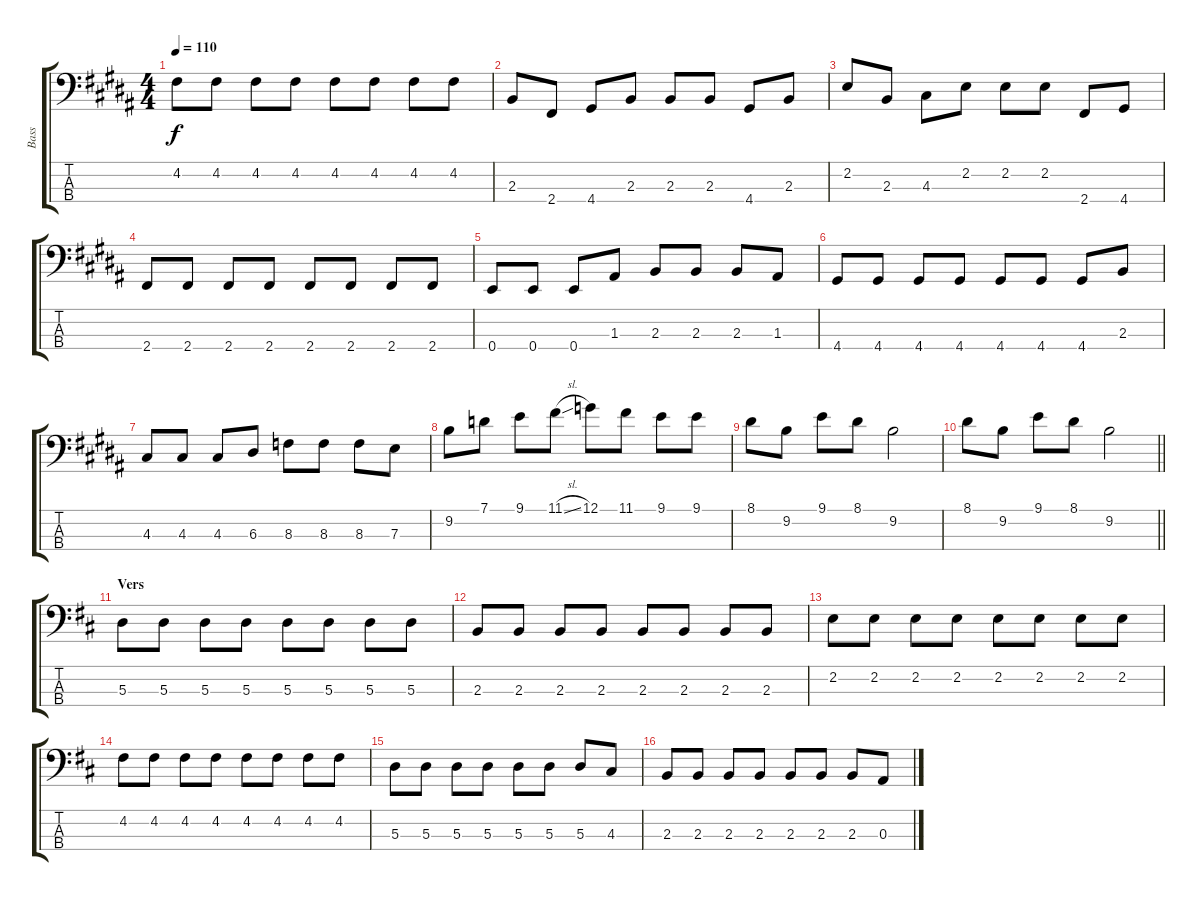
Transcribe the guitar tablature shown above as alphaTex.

\track ("Bass" "Bass") {instrument electricbassfinger}
\staff {score tabs}
\tuning (G2 D2 A1 E1) {hide}
\ts (4 4)
\tempo 110
\clef f4
\ks b
4.2.8{dy f} 4.2.8 4.2.8 4.2.8 4.2.8 4.2.8 4.2.8 4.2.8 |
2.3.8 2.4.8 4.4.8 2.3.8 2.3.8 2.3.8 4.4.8 2.3.8 |
2.2.8 2.3.8 4.3.8 2.2.8 2.2.8 2.2.8 2.4.8 4.4.8 |
2.4.8 2.4.8 2.4.8 2.4.8 2.4.8 2.4.8 2.4.8 2.4.8 |
0.4.8 0.4.8 0.4.8 1.3.8 2.3.8 2.3.8 2.3.8 1.3.8 |
4.4.8 4.4.8 4.4.8 4.4.8 4.4.8 4.4.8 4.4.8 2.3.8 |
4.3.8 4.3.8 4.3.8 6.3.8 8.3.8 8.3.8 8.3.8 7.3.8 |
9.2.8 7.1.8 9.1.8 11.1{sl}.8 12.1.8 11.1.8 9.1.8 9.1.8 |
8.1.8 9.2.8 9.1.8 8.1.8 9.2.2 |
\barLineRight lightlight
8.1.8 9.2.8 9.1.8 8.1.8 9.2.2 |
\section ("" "Vers")
\ks d
5.3.8 5.3.8 5.3.8 5.3.8 5.3.8 5.3.8 5.3.8 5.3.8 |
2.3.8 2.3.8 2.3.8 2.3.8 2.3.8 2.3.8 2.3.8 2.3.8 |
2.2.8 2.2.8 2.2.8 2.2.8 2.2.8 2.2.8 2.2.8 2.2.8 |
4.2.8 4.2.8 4.2.8 4.2.8 4.2.8 4.2.8 4.2.8 4.2.8 |
5.3.8 5.3.8 5.3.8 5.3.8 5.3.8 5.3.8 5.3.8 4.3.8 |
2.3.8 2.3.8 2.3.8 2.3.8 2.3.8 2.3.8 2.3.8 0.3.8
